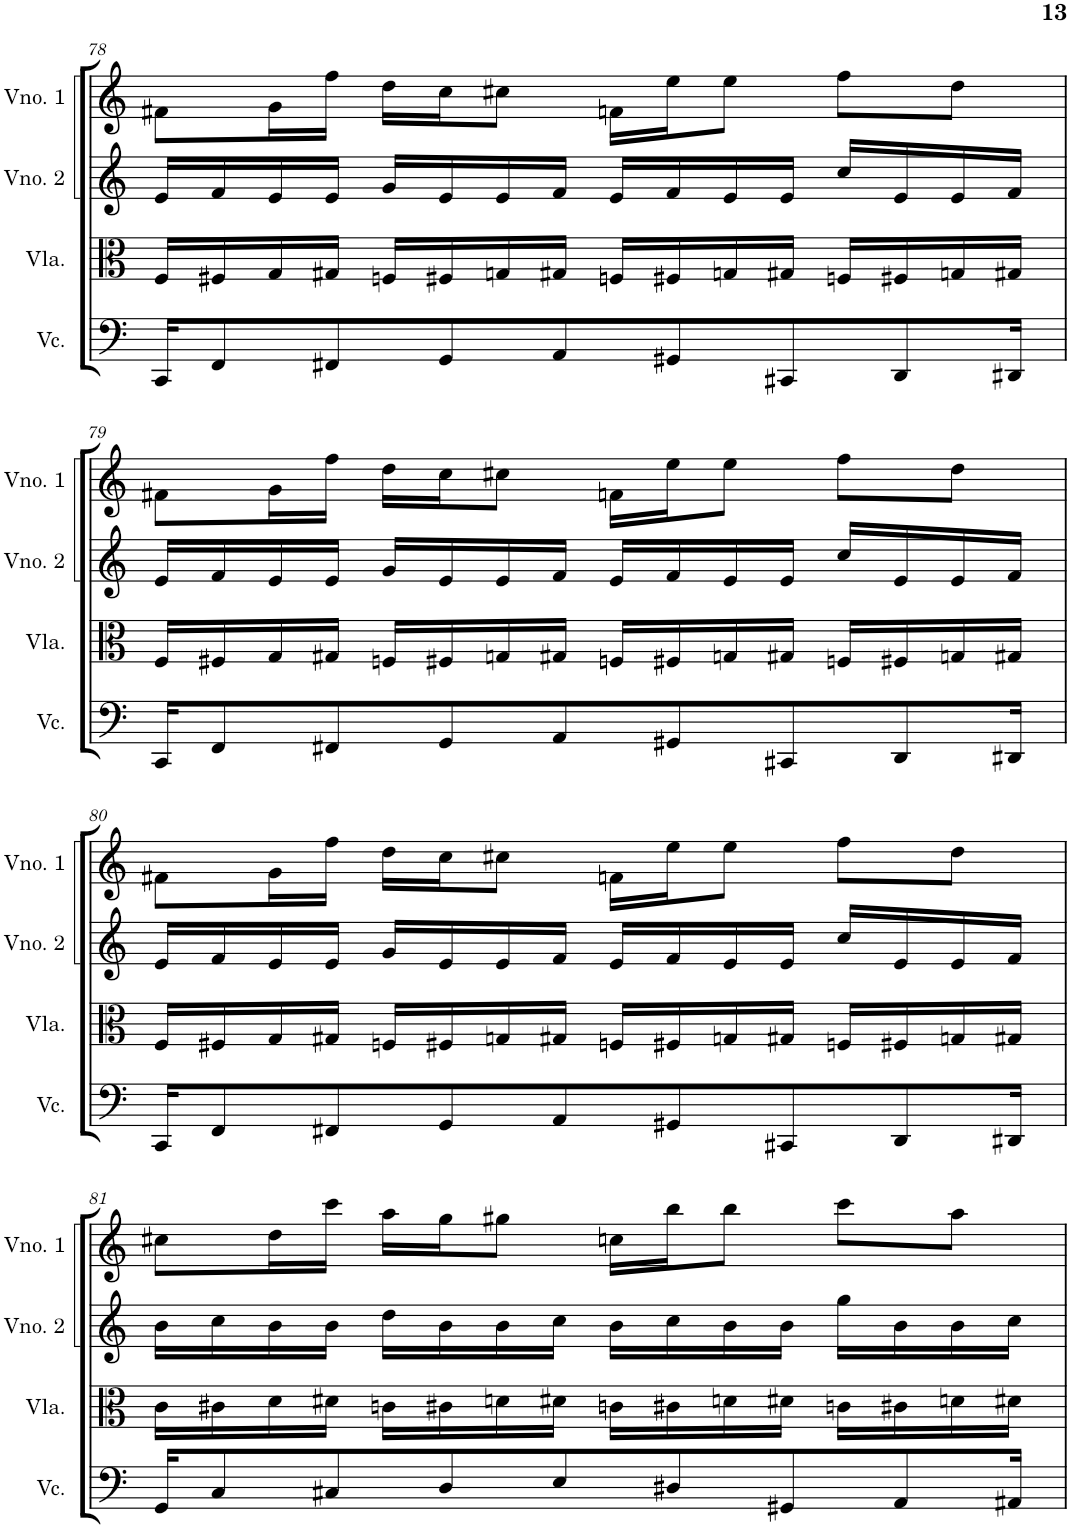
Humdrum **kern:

**kern	**kern	**kern	**kern
*part4	*part3	*part2	*part1
*staff4	*staff3	*staff2	*staff1
*I"Violoncelo	*I"Viola	*I"Violino 2	*I"Violino 1
*I'Vc.	*I'Vla.	*I'Vno. 2	*I'Vno. 1
!!LO:PB:g=z
*clefF4	*clefC3	*clefG2	*clefG2
*k[]	*k[]	*k[]	*k[]
*M4/4	*M4/4	*M4/4	*M4/4
=78	=78	=78	=78
16CC/KL	16F/LL	16e/LL	8f#X\L
8FF/	16F#X/	16f/	.
.	16G/	16e/	16g\L
8FF#X/	16G#X/JJ	16e/JJ	16ff\JJ
.	16Fn/LL	16g/LL	16dd\LL
8GG/	16F#X/	16e/	16cc\J
.	16Gn/	16e/	8cc#X\J
8AA/	16G#X/JJ	16f/JJ	.
.	16Fn/LL	16e/LL	16fn\LL
8GG#X/	16F#X/	16f/	16ee\J
.	16Gn/	16e/	8ee\J
8CC#X/	16G#X/JJ	16e/JJ	.
.	16Fn/LL	16cc/LL	8ff\L
8DD/	16F#X/	16e/	.
.	16Gn/	16e/	8dd\J
16DD#X/Jk	16G#X/JJ	16f/JJ	.
!!LO:LB:g=z
=79	=79	=79	=79
16CC/KL	16F/LL	16e/LL	8f#X\L
8FF/	16F#X/	16f/	.
.	16G/	16e/	16g\L
8FF#X/	16G#X/JJ	16e/JJ	16ff\JJ
.	16Fn/LL	16g/LL	16dd\LL
8GG/	16F#X/	16e/	16cc\J
.	16Gn/	16e/	8cc#X\J
8AA/	16G#X/JJ	16f/JJ	.
.	16Fn/LL	16e/LL	16fn\LL
8GG#X/	16F#X/	16f/	16ee\J
.	16Gn/	16e/	8ee\J
8CC#X/	16G#X/JJ	16e/JJ	.
.	16Fn/LL	16cc/LL	8ff\L
8DD/	16F#X/	16e/	.
.	16Gn/	16e/	8dd\J
16DD#X/Jk	16G#X/JJ	16f/JJ	.
!!LO:LB:g=z
=80	=80	=80	=80
16CC/KL	16F/LL	16e/LL	8f#X\L
8FF/	16F#X/	16f/	.
.	16G/	16e/	16g\L
8FF#X/	16G#X/JJ	16e/JJ	16ff\JJ
.	16Fn/LL	16g/LL	16dd\LL
8GG/	16F#X/	16e/	16cc\J
.	16Gn/	16e/	8cc#X\J
8AA/	16G#X/JJ	16f/JJ	.
.	16Fn/LL	16e/LL	16fn\LL
8GG#X/	16F#X/	16f/	16ee\J
.	16Gn/	16e/	8ee\J
8CC#X/	16G#X/JJ	16e/JJ	.
.	16Fn/LL	16cc/LL	8ff\L
8DD/	16F#X/	16e/	.
.	16Gn/	16e/	8dd\J
16DD#X/Jk	16G#X/JJ	16f/JJ	.
!!LO:LB:g=z
=81	=81	=81	=81
16GG/KL	16c\LL	16b\LL	8cc#X\L
8C/	16c#X\	16cc\	.
.	16d\	16b\	16dd\L
8C#X/	16d#X\JJ	16b\JJ	16ccc\JJ
.	16cn\LL	16dd\LL	16aa\LL
8D/	16c#X\	16b\	16gg\J
.	16dn\	16b\	8gg#X\J
8E/	16d#X\JJ	16cc\JJ	.
.	16cn\LL	16b\LL	16ccn\LL
8D#X/	16c#X\	16cc\	16bb\J
.	16dn\	16b\	8bb\J
8GG#X/	16d#X\JJ	16b\JJ	.
.	16cn\LL	16gg\LL	8ccc\L
8AA/	16c#X\	16b\	.
.	16dn\	16b\	8aa\J
16AA#X/Jk	16d#X\JJ	16cc\JJ	.
=	=	=	=
*-	*-	*-	*-
